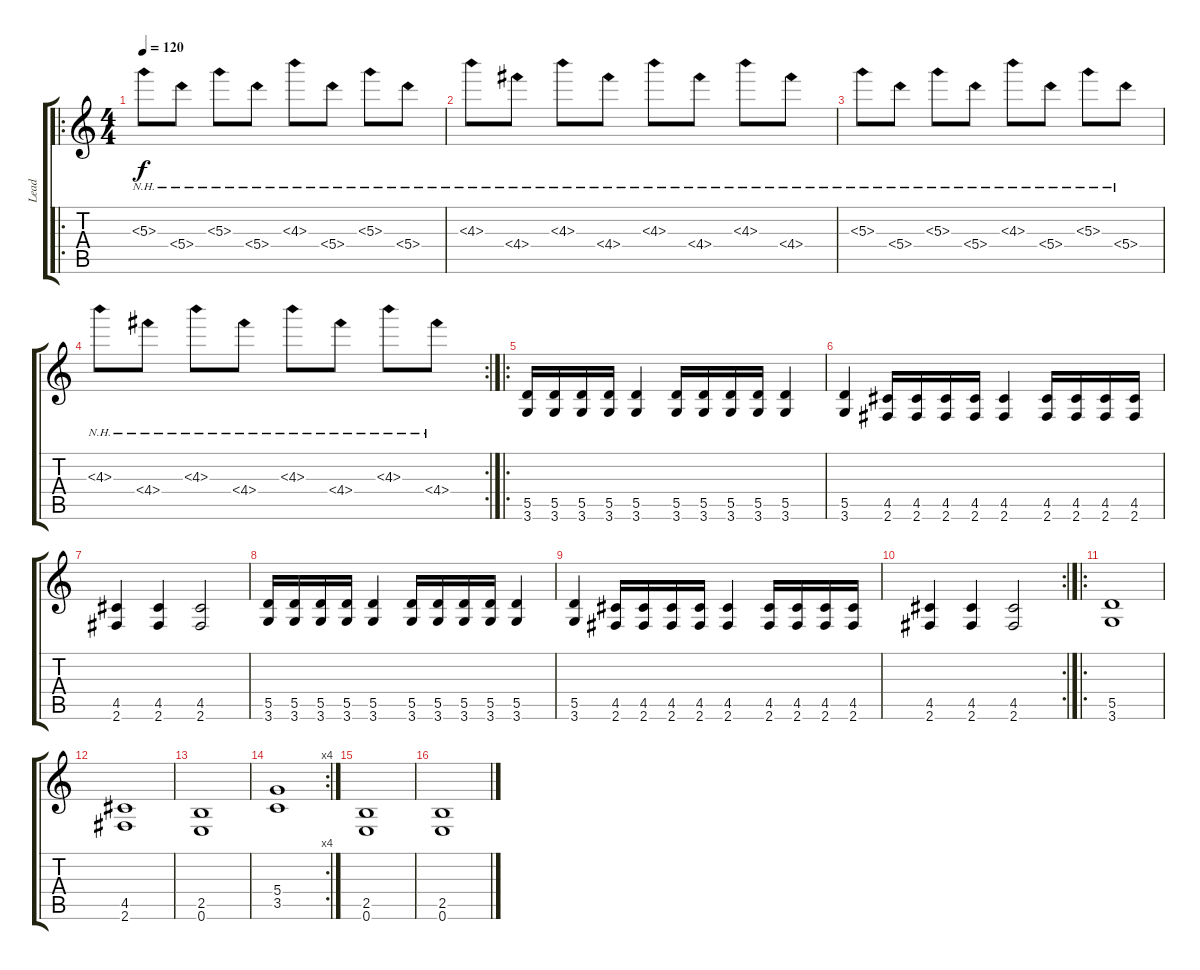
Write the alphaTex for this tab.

\track ("Lead" "Lead") {instrument overdrivenguitar}
\staff {score tabs}
\tuning (E4 B3 G3 D3 A2 E2) {hide}
\ro
\ts (4 4)
\tempo 120
\clef g2
\ks c
5.3{nh}.8{dy f instrument overdrivenguitar} 5.4{nh}.8 5.3{nh}.8 5.4{nh}.8 4.3{nh}.8 5.4{nh}.8 5.3{nh}.8 5.4{nh}.8 |
4.3{nh}.8 4.4{nh}.8 4.3{nh}.8 4.4{nh}.8 4.3{nh}.8 4.4{nh}.8 4.3{nh}.8 4.4{nh}.8 |
5.3{nh}.8 5.4{nh}.8 5.3{nh}.8 5.4{nh}.8 4.3{nh}.8 5.4{nh}.8 5.3{nh}.8 5.4{nh}.8 |
\rc 2
4.3{nh}.8 4.4{nh}.8 4.3{nh}.8 4.4{nh}.8 4.3{nh}.8 4.4{nh}.8 4.3{nh}.8 4.4{nh}.8 |
\ro
(5.5 3.6).16 (5.5 3.6).16 (5.5 3.6).16 (5.5 3.6).16 (5.5 3.6).4 (5.5 3.6).16 (5.5 3.6).16 (5.5 3.6).16 (5.5 3.6).16 (5.5 3.6).4 |
(5.5 3.6).4 (4.5 2.6).16 (4.5 2.6).16 (4.5 2.6).16 (4.5 2.6).16 (4.5 2.6).4 (4.5 2.6).16 (4.5 2.6).16 (4.5 2.6).16 (4.5 2.6).16 |
(4.5 2.6).4 (4.5 2.6).4 (4.5 2.6).2 |
(5.5 3.6).16 (5.5 3.6).16 (5.5 3.6).16 (5.5 3.6).16 (5.5 3.6).4 (5.5 3.6).16 (5.5 3.6).16 (5.5 3.6).16 (5.5 3.6).16 (5.5 3.6).4 |
(5.5 3.6).4 (4.5 2.6).16 (4.5 2.6).16 (4.5 2.6).16 (4.5 2.6).16 (4.5 2.6).4 (4.5 2.6).16 (4.5 2.6).16 (4.5 2.6).16 (4.5 2.6).16 |
\rc 2
(4.5 2.6).4 (4.5 2.6).4 (4.5 2.6).2 |
\ro
(5.5 3.6).1 |
(4.5 2.6).1 |
(2.5 0.6).1 |
\rc 4
(5.4 3.5).1 |
(2.5 0.6).1 |
(2.5 0.6).1
